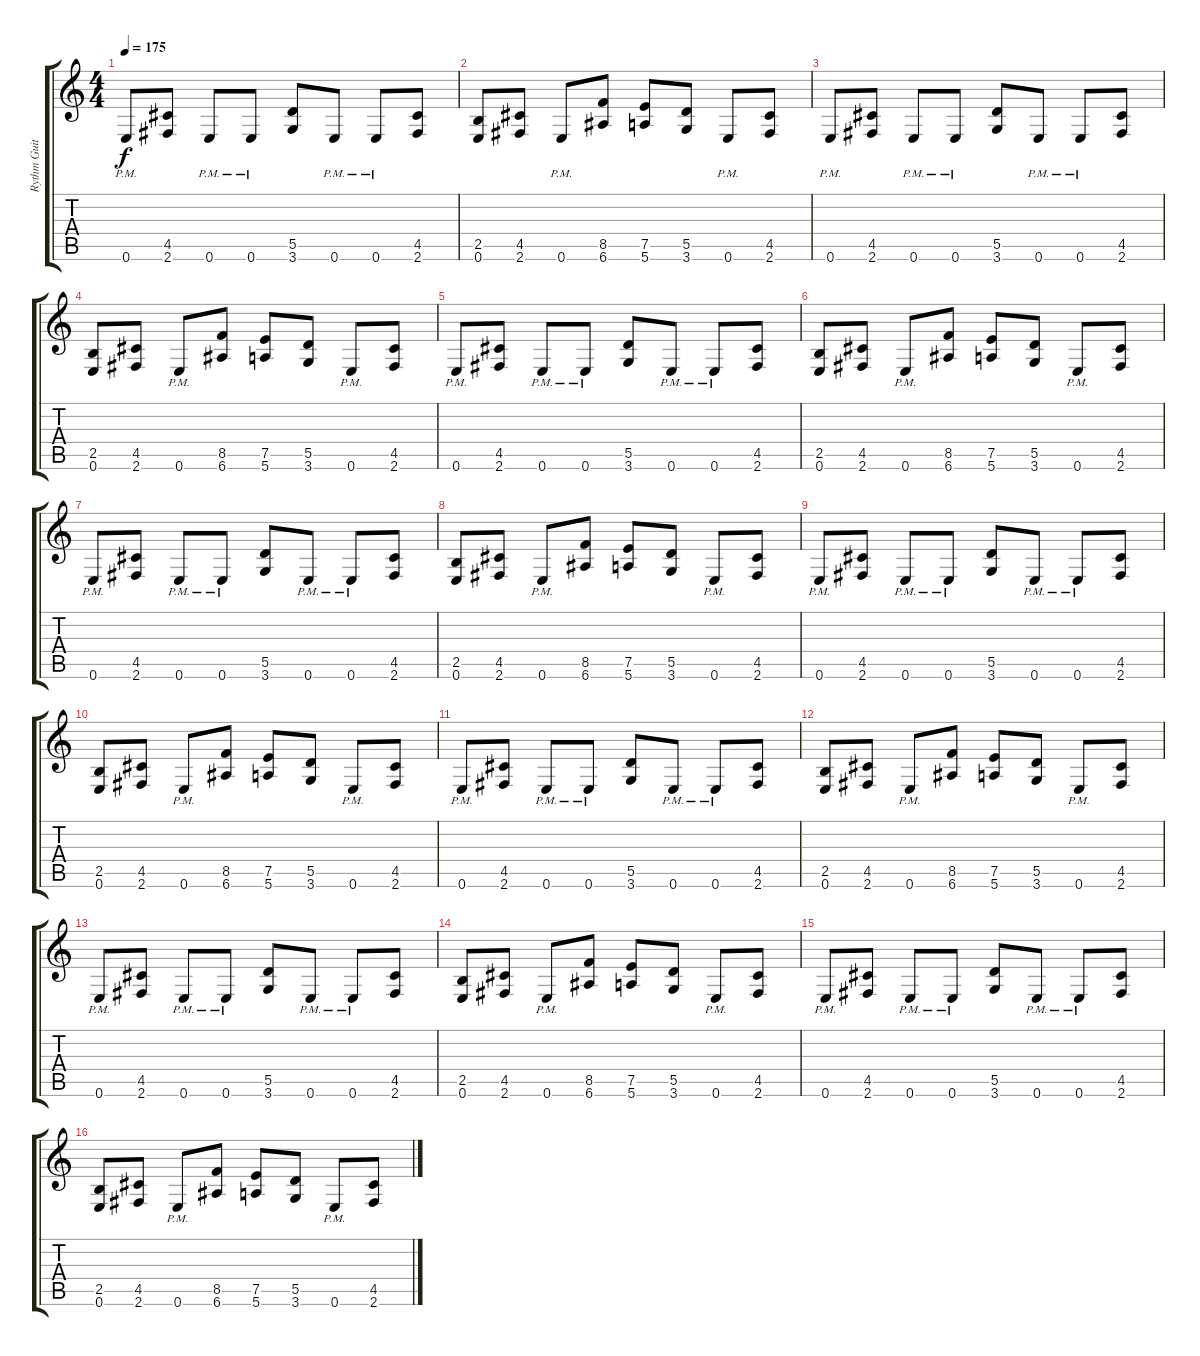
\track ("Rythm Guitar" "Rythm Guit") {instrument distortionguitar}
\staff {score tabs}
\tuning (E4 B3 G3 D3 A2 E2) {hide}
\ts (4 4)
\tempo 175
\clef g2
\ks c
0.6{pm}.8{dy f} (4.5 2.6).8 0.6{pm}.8 0.6{pm}.8 (5.5 3.6).8 0.6{pm}.8 0.6{pm}.8 (4.5 2.6).8 |
(2.5 0.6).8 (4.5 2.6).8 0.6{pm}.8 (8.5 6.6).8 (7.5 5.6).8 (5.5 3.6).8 0.6{pm}.8 (4.5 2.6).8 |
0.6{pm}.8 (4.5 2.6).8 0.6{pm}.8 0.6{pm}.8 (5.5 3.6).8 0.6{pm}.8 0.6{pm}.8 (4.5 2.6).8 |
(2.5 0.6).8 (4.5 2.6).8 0.6{pm}.8 (8.5 6.6).8 (7.5 5.6).8 (5.5 3.6).8 0.6{pm}.8 (4.5 2.6).8 |
0.6{pm}.8 (4.5 2.6).8 0.6{pm}.8 0.6{pm}.8 (5.5 3.6).8 0.6{pm}.8 0.6{pm}.8 (4.5 2.6).8 |
(2.5 0.6).8 (4.5 2.6).8 0.6{pm}.8 (8.5 6.6).8 (7.5 5.6).8 (5.5 3.6).8 0.6{pm}.8 (4.5 2.6).8 |
0.6{pm}.8 (4.5 2.6).8 0.6{pm}.8 0.6{pm}.8 (5.5 3.6).8 0.6{pm}.8 0.6{pm}.8 (4.5 2.6).8 |
(2.5 0.6).8 (4.5 2.6).8 0.6{pm}.8 (8.5 6.6).8 (7.5 5.6).8 (5.5 3.6).8 0.6{pm}.8 (4.5 2.6).8 |
0.6{pm}.8 (4.5 2.6).8 0.6{pm}.8 0.6{pm}.8 (5.5 3.6).8 0.6{pm}.8 0.6{pm}.8 (4.5 2.6).8 |
(2.5 0.6).8 (4.5 2.6).8 0.6{pm}.8 (8.5 6.6).8 (7.5 5.6).8 (5.5 3.6).8 0.6{pm}.8 (4.5 2.6).8 |
0.6{pm}.8 (4.5 2.6).8 0.6{pm}.8 0.6{pm}.8 (5.5 3.6).8 0.6{pm}.8 0.6{pm}.8 (4.5 2.6).8 |
(2.5 0.6).8 (4.5 2.6).8 0.6{pm}.8 (8.5 6.6).8 (7.5 5.6).8 (5.5 3.6).8 0.6{pm}.8 (4.5 2.6).8 |
0.6{pm}.8 (4.5 2.6).8 0.6{pm}.8 0.6{pm}.8 (5.5 3.6).8 0.6{pm}.8 0.6{pm}.8 (4.5 2.6).8 |
(2.5 0.6).8 (4.5 2.6).8 0.6{pm}.8 (8.5 6.6).8 (7.5 5.6).8 (5.5 3.6).8 0.6{pm}.8 (4.5 2.6).8 |
0.6{pm}.8 (4.5 2.6).8 0.6{pm}.8 0.6{pm}.8 (5.5 3.6).8 0.6{pm}.8 0.6{pm}.8 (4.5 2.6).8 |
(2.5 0.6).8 (4.5 2.6).8 0.6{pm}.8 (8.5 6.6).8 (7.5 5.6).8 (5.5 3.6).8 0.6{pm}.8 (4.5 2.6).8
